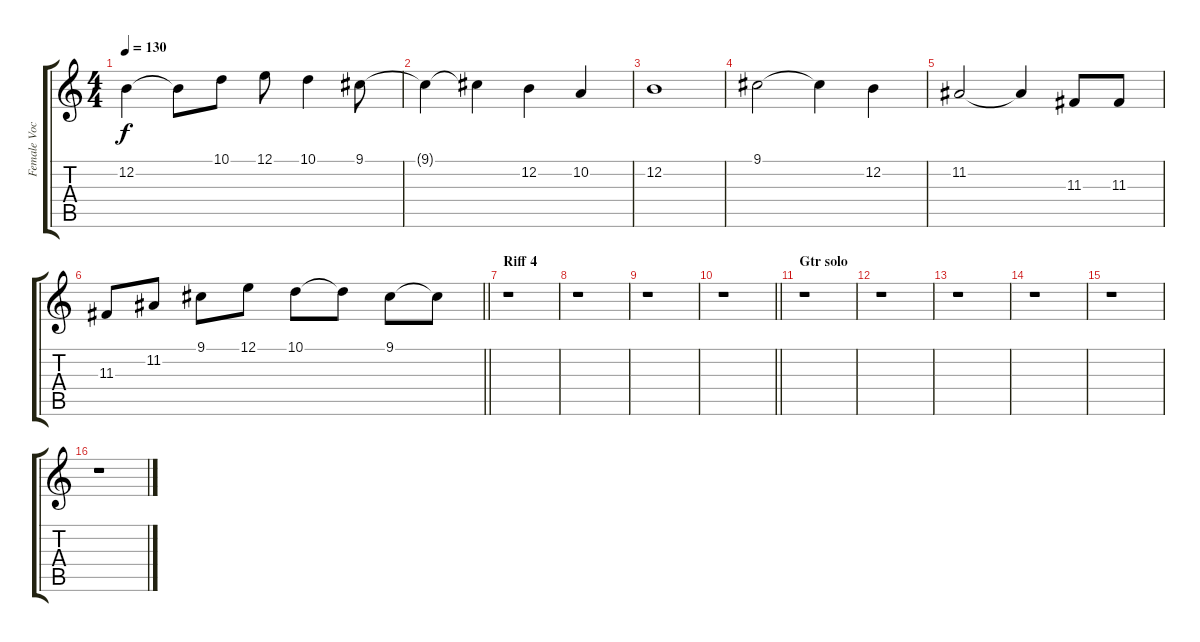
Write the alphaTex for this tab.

\track ("Female Vocals" "Female Voc") {instrument lead6voice}
\staff {score tabs}
\tuning (E4 B3 G3 D3 A2 E2) {hide}
\ts (4 4)
\tempo 130
\clef g2
\ks c
12.2{t}.4{dy f} 12.2{t}.8 10.1.8 12.1.8 10.1.4 9.1.8 |
9.1{t}.4 9.1{t}.4 12.2.4 10.2.4 |
12.2.1 |
9.1.2 9.1{t}.4 12.2.4 |
11.2.2 11.2{t}.4 11.3.8 11.3.8 |
\barLineRight lightlight
11.3.8 11.2.8 9.1.8 12.1.8 10.1.8 10.1{t}.8 9.1.8 9.1{t}.8 |
\section ("" "Riff 4")
r.1 |
r.1 |
r.1 |
\barLineRight lightlight
r.1 |
\section ("" "Gtr solo")
r.1 |
r.1 |
r.1 |
r.1 |
r.1 |
r.1
